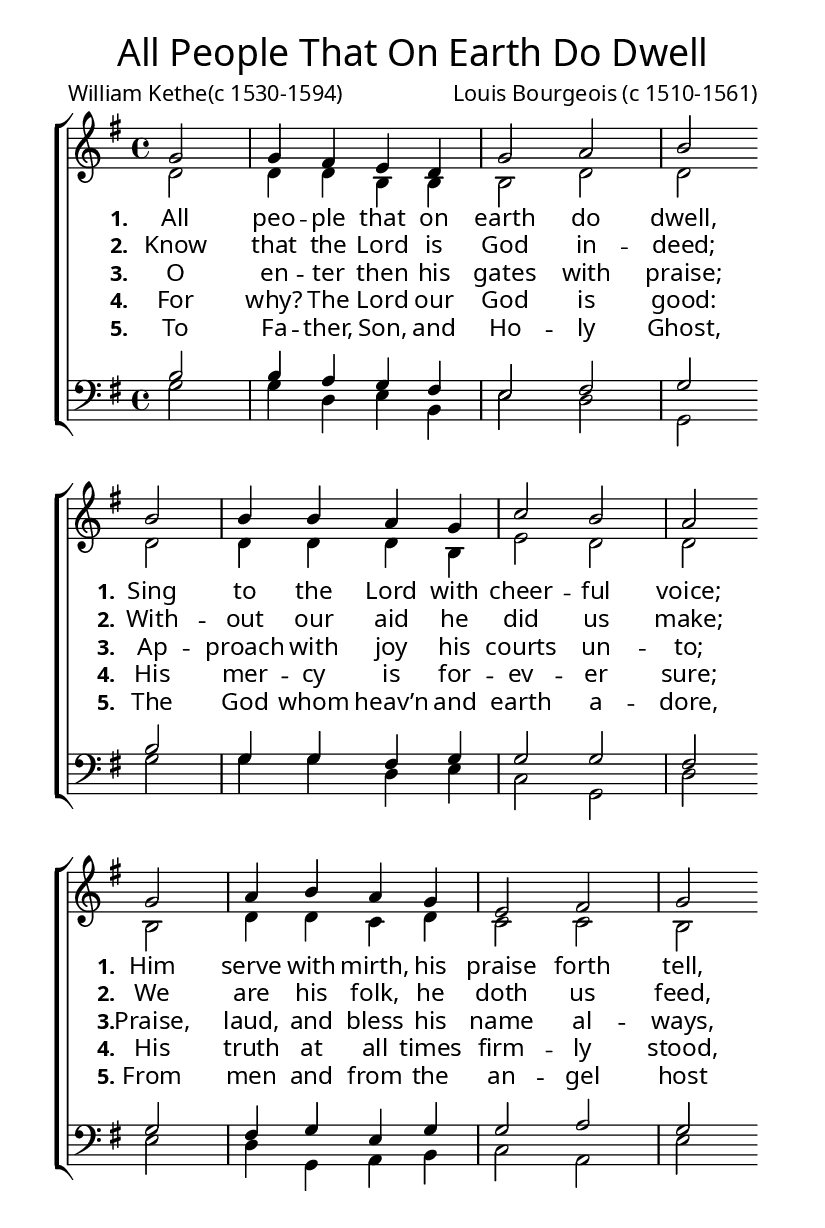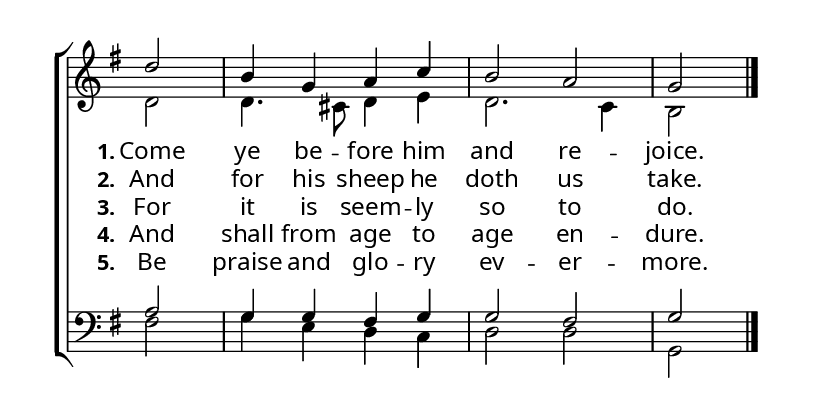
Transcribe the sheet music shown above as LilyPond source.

\version "2.14.2"
%\include "../util.ly"
\include "inc-header.ly"
\header {
  title = \markup{\override #'(font-name . "Garamond Premr Pro"){ \abs-fontsize #18 "All People That On Earth Do Dwell"}}
  composer = \markup"Louis Bourgeois (c 1510-1561)"
  poet = \markup "William Kethe(c 1530-1594)"
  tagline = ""
}
\paper {
  inner-margin = 0.45\in
  outer-margin = 0.45\in
}
#(set-global-staff-size 19) \paper{ #(define fonts (make-pango-font-tree "Garamond Premr Pro" "Garamond Premr Pro" "Garamond Premr Pro" (/ 19 20))) }
global = {
  \key g \major
  \time 4/4
  %\dynamicUp
  %\set crescendoSpanner = #'dashed-line
  %\set midiInstrument = "recorder"
  \autoBeamOff
  \override DynamicTextSpanner #'style = #'none
}

sopMusic = \relative c'' {
  \partial 2 g2 | g4 fis e d | g2 a | b
              b | b4 b a g | c2 b a
              g | a4 b a g | e2 fis | g
              d' | b4 g a c | b2 a | g2
  \bar "|."
}
sopWords = \lyricmode {
  \set stanza = "1. " \set shortVocalName = "1. "
  All peo -- ple that on earth do dwell,
  Sing to the Lord with cheer -- ful voice;
  Him serve with mirth, his praise forth tell,
  Come ye be -- fore him and re -- joice.
}

sopWordsII = \lyricmode {
  \set stanza = "2. " \set shortVocalName = "2. "
  Know that the Lord is God in -- deed;
  With -- out our aid he did us make;
  We are his folk, he doth us feed,
  And for his sheep he doth us take.
}

sopWordsIII = \lyricmode {
  \set stanza = "3. " \set shortVocalName = "3. "
  O en -- ter then his gates with praise;
  Ap -- proach with joy his courts un -- to;
  Praise, laud, and bless his name al -- ways,
  For it is seem -- ly so to do.
}

sopWordsIV = \lyricmode {
  \set stanza = "4. " \set shortVocalName = "4. "
  For why? The Lord our God is good:
  His mer -- cy is for -- ev -- er sure;
  His truth at all times firm -- ly stood,
  And shall from age to age en -- dure.
}

sopWordsV = \lyricmode {
  \set stanza = "5. " \set shortVocalName = "5. "
  To Fa -- ther, Son, and Ho -- ly Ghost,
  The God whom heav’n and earth a -- dore,
  From men and from the an -- gel host
  Be praise and glo -- ry ev -- er -- more.
}

altoMusic = \relative c' {
  \partial 2 d2 | d4 d b b | b2 d | d \bar ""
              d | d4 d d b | e2 d | d \bar ""
              b | d4 d c d | c2 c | b \bar ""
              d | d4. cis8 d4 e | d2. c4 | b2
  \bar "|."
}
tenorMusic = \relative c' {
  \partial 2 b2 | b4 a g fis | e2 fis | g
              b | g4 g fis g | g2 g | fis
              g | fis4 g e g | g2 a | g
              a | g4 g fis g | g2 fis | g
  \bar "|."
}

bassMusic = \relative c' {
  \partial 2 g2 | g4 d e b | e2 d | g,
             g' | g4 g d e | c2 g | d'
             e  | d4 g, a b | c2 a | e'
             fis | g4 e d c | d2 d | g,
  \bar "|."
}
\score {
<<
   \new ChoirStaff <<
    \new Staff = women <<
      \new Voice = "sopranos" { \voiceOne << \global \sopMusic >> }
      \new Voice = "altos" { \voiceTwo << \global \altoMusic >> }
    >>
    \new Lyrics = "altos"  \lyricsto "sopranos" \sopWords
    \new Lyrics = "altosII"  \lyricsto "sopranos" \sopWordsII
    \new Lyrics = "altosII"  \lyricsto "sopranos" \sopWordsIII
    \new Lyrics = "altosII"  \lyricsto "sopranos" \sopWordsIV
    \new Lyrics = "altosII"  \lyricsto "sopranos" \sopWordsV
   \new Staff = men <<
      \clef bass
      \new Voice = "tenors" { \voiceOne << \global \tenorMusic >> }
      \new Voice = "basses" { \voiceTwo << \global \bassMusic >> }
    >>
  >>
%    \new PianoStaff << \new Staff { \new Voice { \pianoRH } } \new Staff { \clef "bass" \pianoLH } >>
  >>
  \midi {
    \tempo 4 = 90
    \set Staff.midiInstrument = "flute"
  
    \context {
      \Voice
      \remove "Dynamic_performer"
    }
  }
  \layout {
    \context {
      \Lyrics
      % \override LyricText #'font-size = #1.3
      % \override VerticalAxisGroup #'staff-affinity = #0
      % \override LyricText #'X-offset = #center-on-word
    }
    \context {
      \Score
      % \override SpacingSpanner #'base-shortest-duration = #(ly:make-moment 1 8)
      % \override SpacingSpanner #'common-shortest-duration = #(ly:make-moment 1 4)
    }
    \context {
      % Remove all empty staves
      \Staff \RemoveEmptyStaves \override VerticalAxisGroup #'remove-first = ##t
      
      \override VerticalAxisGroup #'staff-staff-spacing =
      #'((basic-distance . 0)
         (minimum-distance . 0)
         (padding . -1)
         (stretchability . 2))
    }
  }
}
